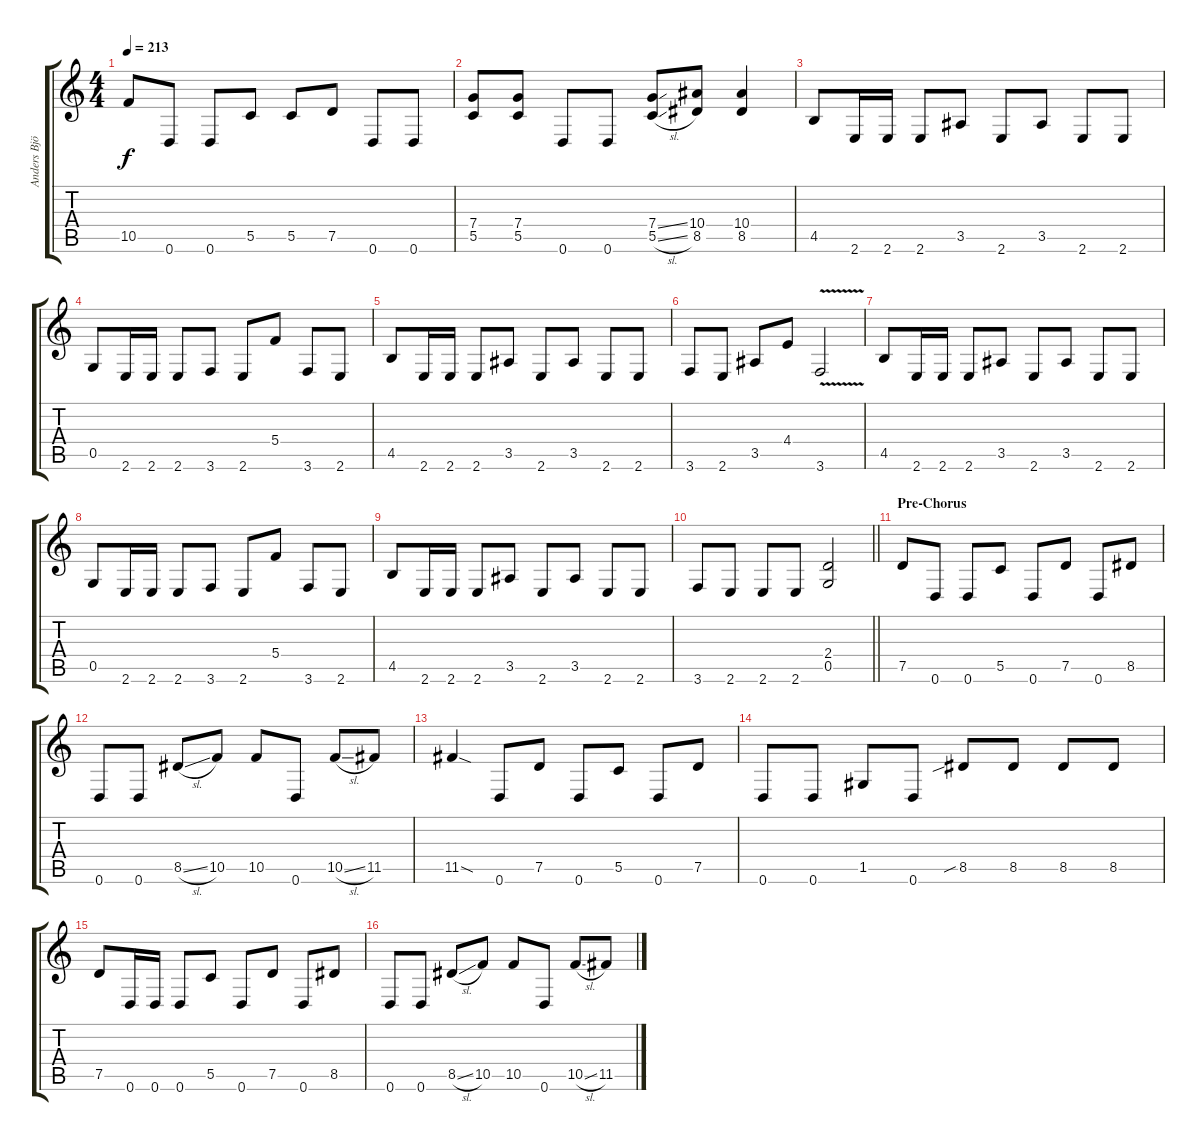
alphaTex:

\track ("Anders Björler" "Anders Bjö") {instrument distortionguitar}
\staff {score tabs}
\tuning (D4 A3 F3 C3 G2 D2) {hide}
\ts (4 4)
\tempo 213
\clef g2
\ks c
10.5.8{dy f} 0.6.8 0.6.8 5.5.8 5.5.8 7.5.8 0.6.8 0.6.8 |
(7.4 5.5).8 (7.4 5.5).8 0.6.8 0.6.8 (7.4{ss} 5.5{sl}).8 (10.4 8.5).8 (10.4 8.5).4 |
4.5.8 2.6.16 2.6.16 2.6.8 3.5.8 2.6.8 3.5.8 2.6.8 2.6.8 |
0.5.8 2.6.16 2.6.16 2.6.8 3.6.8 2.6.8 5.4.8 3.6.8 2.6.8 |
4.5.8 2.6.16 2.6.16 2.6.8 3.5.8 2.6.8 3.5.8 2.6.8 2.6.8 |
3.6.8 2.6.8 3.5.8 4.4.8 3.6{v}.2 |
4.5.8 2.6.16 2.6.16 2.6.8 3.5.8 2.6.8 3.5.8 2.6.8 2.6.8 |
0.5.8 2.6.16 2.6.16 2.6.8 3.6.8 2.6.8 5.4.8 3.6.8 2.6.8 |
4.5.8 2.6.16 2.6.16 2.6.8 3.5.8 2.6.8 3.5.8 2.6.8 2.6.8 |
\barLineRight lightlight
3.6.8 2.6.8 2.6.8 2.6.8 (2.4 0.5).2 |
\section ("" "Pre-Chorus")
7.5.8 0.6.8 0.6.8 5.5.8 0.6.8 7.5.8 0.6.8 8.5.8 |
0.6.8 0.6.8 8.5{sl}.8 10.5.8 10.5.8 0.6.8 10.5{sl}.8 11.5.8 |
11.5{sod}.4 0.6.8 7.5.8 0.6.8 5.5.8 0.6.8 7.5.8 |
0.6.8 0.6.8 1.5.8 0.6.8 8.5{sib}.8 8.5.8 8.5.8 8.5.8 |
7.5.8 0.6.16 0.6.16 0.6.8 5.5.8 0.6.8 7.5.8 0.6.8 8.5.8 |
0.6.8 0.6.8 8.5{sl}.8 10.5.8 10.5.8 0.6.8 10.5{sl}.8 11.5.8
